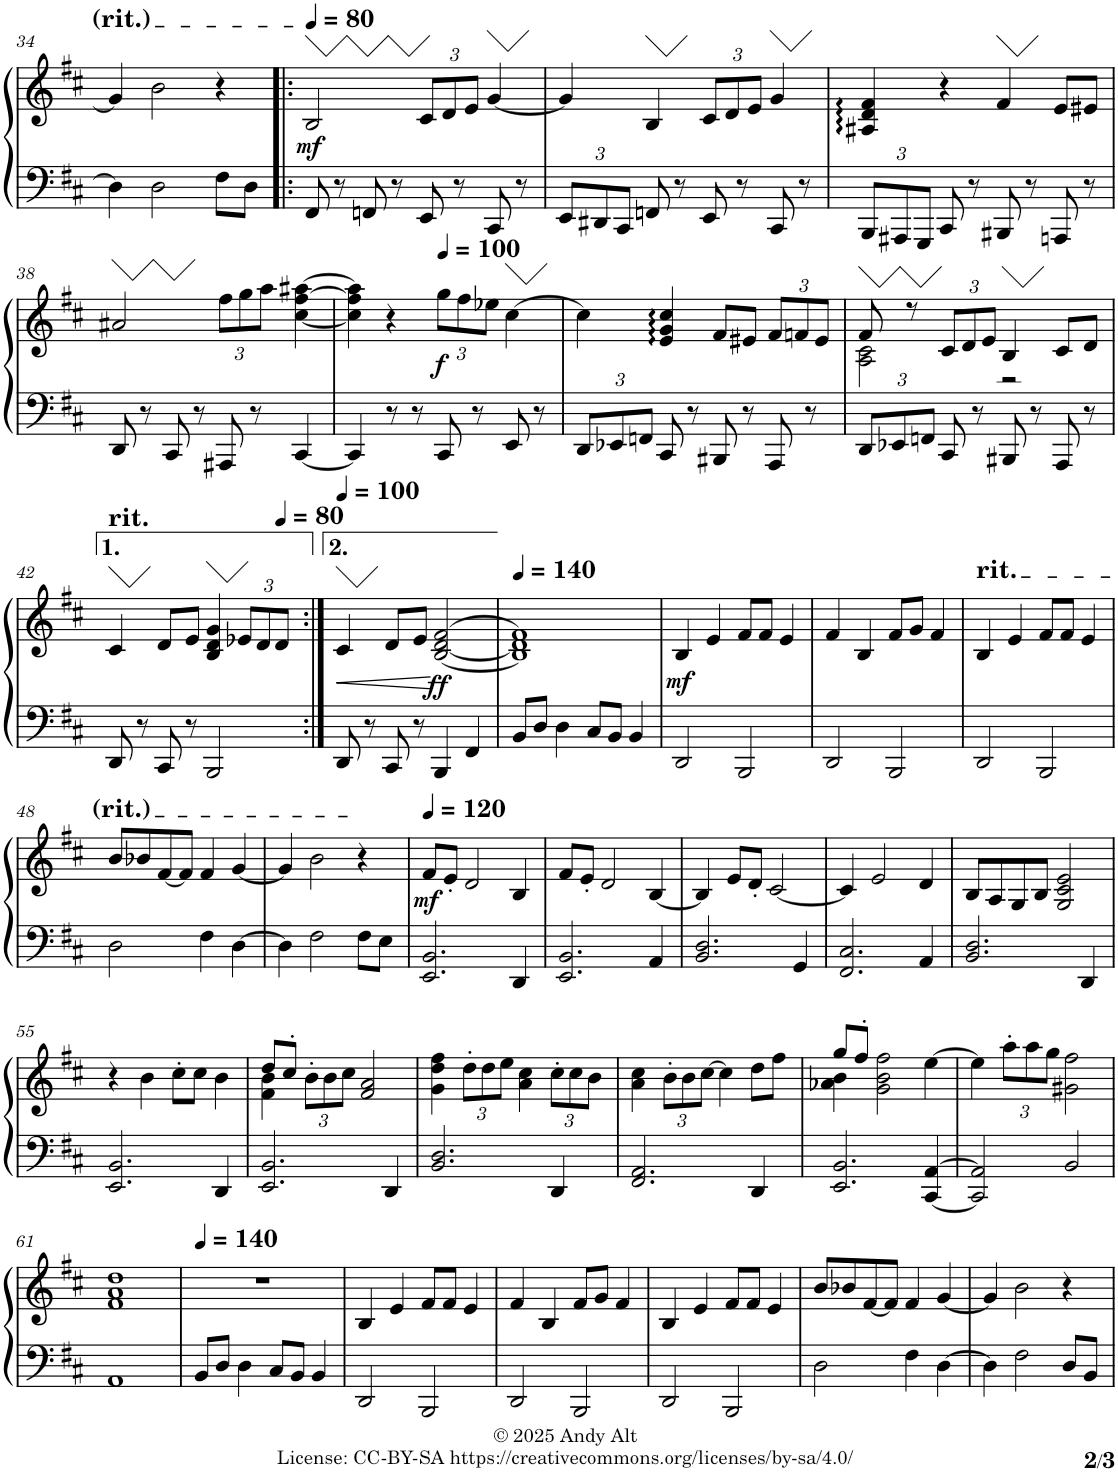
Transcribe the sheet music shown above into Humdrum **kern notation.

**kern	**kern	**dynam
*part1	*part1	*part1
*staff2	*staff1	*staff1/2
*I"Piano	*	*
*I'Pno.	*	*
!!LO:PB:g=z
*clefF4	*clefG2	*
*k[f#c#]	*k[f#c#]	*
*M4/4	*M4/4	*
=34	=34	=34
4D\]	4g/]	.
2D\	2b\	.
8F#\L	4r	.
8D\J	.	.
=35!|:	=35!|:	=35!|:
*	*MM80	*
!	!	!LO:DY:b
8FF#/	2B/	mf
8r	.	.
8FFn/	.	.
8r	.	.
*	*Xbrackettup	*
8EE/	12c#/L	.
.	12d/	.
8r	.	.
.	12e/J	.
8CC#/	[4g/	.
8r	.	.
=36	=36	=36
*Xbrackettup	*	*
12EE/L	4g/]	.
12DD#X/	.	.
12CC#/J	.	.
8FFn/	4B/	.
8r	.	.
8EE/	12c#/L	.
.	12d/	.
8r	.	.
.	12e/J	.
8CC#/	4g/	.
8r	.	.
=37	=37	=37
12BBB/L	4A#X/:: 4d/:: 4f#/::	.
12AAA#X/	.	.
12GGG/J	.	.
8CC#/	4r	.
8r	.	.
8BBB#X/	4f#/	.
8r	.	.
8AAAn/	8e/L	.
8r	8e#X/J	.
!!LO:LB:g=z
=38	=38	=38
8DD/	2a#X/	.
8r	.	.
8CC#/	.	.
8r	.	.
8AAA#X/	12ff#\L	.
.	12gg\	.
8r	.	.
.	12aa\J	.
[4CC#/	[4cc#\ [4ff#\ [4aa#X\	.
=39	=39	=39
4CC#/]	4cc#\] 4ff#\] 4aa#\]	.
8r	4r	.
8r	.	.
*	*MM100	*
!	!	!LO:DY:b
8CC#/	12gg\L	f
.	12ff#\	.
8r	.	.
.	12ee-X\J	.
8EE/	[4cc#\	.
8r	.	.
=40	=40	=40
12DD/L	4cc#\]	.
12EE-X/	.	.
12FFn/J	.	.
8CC#/	4e/:: 4g/:: 4cc#/::	.
8r	.	.
8BBB#X/	8f#/L	.
8r	8e#X/J	.
8AAA/	12f#/L	.
.	12fn/	.
8r	.	.
.	12e#/J	.
=41	=41	=41
*	*^	*
12DD/L	8f#/	2A\ 2c#\	.
12EE-X/	.	.	.
.	8r	.	.
12FFn/J	.	.	.
8CC#/	12c#/L	.	.
.	12d/	.	.
8r	.	.	.
.	12e/J	.	.
8BBB#X/	4B/	2r	.
8r	.	.	.
8AAA/	8c#/L	.	.
8r	8d/J	.	.
*	*v	*v	*
!!LO:LB:g=z
=42	=42	=42
!	!LO:TX:a:t=rit.	!
8DD/	4c#/	.
8r	.	.
8CC#/	8d/L	.
8r	8e/J	.
2BBB/	4B/ 4d/ 4g/	.
.	12e-X/L	.
.	12d/	.
*	*MM80	*
.	12d/J	.
=43:|!	=43:|!	=43:|!
*	*MM100	*
!	!	!LO:HP:b
8DD/	4c#/	<
8r	.	.
8CC#/	8d/L	.
8r	8e/J	.
!	!	!LO:DY:b
4BBB/	[2B/ [2d/ [2f#/	ff
4FF#/	.	.
.	.	[
=44	=44	=44
*	*MM140	*
8BB/L	1B] 1d] 1f#]	.
8D/J	.	.
4D\	.	.
8C#/L	.	.
8BB/J	.	.
4BB/	.	.
=45	=45	=45
!	!	!LO:DY:b
2DD/	4B/	mf
.	4e/	.
2BBB/	8f#/L	.
.	8f#/J	.
.	4e/	.
=46	=46	=46
2DD/	4f#/	.
.	4B/	.
2BBB/	8f#/L	.
.	8g/J	.
.	4f#/	.
=47	=47	=47
!	!LO:TX:a:t=rit.	!
2DD/	4B/	.
.	4e/	.
2BBB/	8f#/L	.
.	8f#/J	.
.	4e/	.
!!LO:LB:g=z
=48	=48	=48
2D\	8b/L	.
.	8b-X/	.
.	[8f#/	.
.	8f#/J]	.
4F#\	4f#/	.
[4D\	[4g/	.
=49	=49	=49
4D\]	4g/]	.
2F#\	2b\	.
8F#\L	4r	.
8E\J	.	.
=50	=50	=50
*	*MM120	*
!	!	!LO:DY:b
2.EE/ 2.BB/	8f#/L	mf
.	8e'/J	.
.	2d/	.
4DD/	4B/	.
=51	=51	=51
2.EE/ 2.BB/	8f#/L	.
.	8e'/J	.
.	2d/	.
4AA/	[4B/	.
=52	=52	=52
2.BB/ 2.D/	4B/]	.
.	8e/L	.
.	8d'/J	.
.	[2c#/	.
4GG/	.	.
=53	=53	=53
2.FF#/ 2.C#/	4c#/]	.
.	2e/	.
4AA/	4d/	.
=54	=54	=54
2.BB/ 2.D/	8B/L	.
.	8A/	.
.	8G/	.
.	8B/J	.
.	2G/ 2c#/ 2e/	.
4DD/	.	.
!!LO:LB:g=z
=55	=55	=55
2.EE/ 2.BB/	4r	.
.	4b\	.
.	8cc#'\L	.
.	8cc#\J	.
4DD/	4b\	.
=56	=56	=56
*	*^	*
2.EE/ 2.BB/	8dd/L	4f#\ 4b\	.
.	8cc#'/J	.	.
.	12b'\L	2.ryy	.
.	12b\	.	.
.	12cc#\J	.	.
.	2f#/ 2a/	.	.
4DD/	.	.	.
*	*v	*v	*
=57	=57	=57
2.BB/ 2.D/	4g\ 4dd\ 4ff#\	.
.	12dd'\L	.
.	12dd\	.
.	12ee\J	.
.	4a\ 4cc#\	.
4DD/	12cc#'\L	.
.	12cc#\	.
.	12b\J	.
=58	=58	=58
2.FF#/ 2.AA/	4a\ 4cc#\	.
.	12b'\L	.
.	12b\	.
.	[12cc#\J	.
.	4cc#\]	.
4DD/	8dd\L	.
.	8ff#\J	.
=59	=59	=59
*	*^	*
2.EE/ 2.BB/	8gg/L	4a-X\ 4b\	.
.	8ff#'/J	.	.
.	2g\ 2b\ 2ff#\	2.ryy	.
[4CC#/ [4AA/	[4ee\	.	.
*	*v	*v	*
=60	=60	=60
2CC#/] 2AA/]	4ee\]	.
.	12aa'\L	.
.	12aa\	.
.	12gg\J	.
2BB/	2g#X\ 2ff#\	.
!!LO:LB:g=z
=61	=61	=61
1AA	1f# 1a 1dd	.
=62	=62	=62
*	*MM140	*
8BB/L	1r	.
8D/J	.	.
4D\	.	.
8C#/L	.	.
8BB/J	.	.
4BB/	.	.
=63	=63	=63
2DD/	4B/	.
.	4e/	.
2BBB/	8f#/L	.
.	8f#/J	.
.	4e/	.
=64	=64	=64
2DD/	4f#/	.
.	4B/	.
2BBB/	8f#/L	.
.	8g/J	.
.	4f#/	.
=65	=65	=65
2DD/	4B/	.
.	4e/	.
2BBB/	8f#/L	.
.	8f#/J	.
.	4e/	.
=66	=66	=66
2D\	8b/L	.
.	8b-X/	.
.	[8f#/	.
.	8f#/J]	.
4F#\	4f#/	.
[4D\	[4g/	.
=67	=67	=67
4D\]	4g/]	.
2F#\	2b\	.
8D/L	4r	.
8BB/J	.	.
=	=	=
*-	*-	*-
